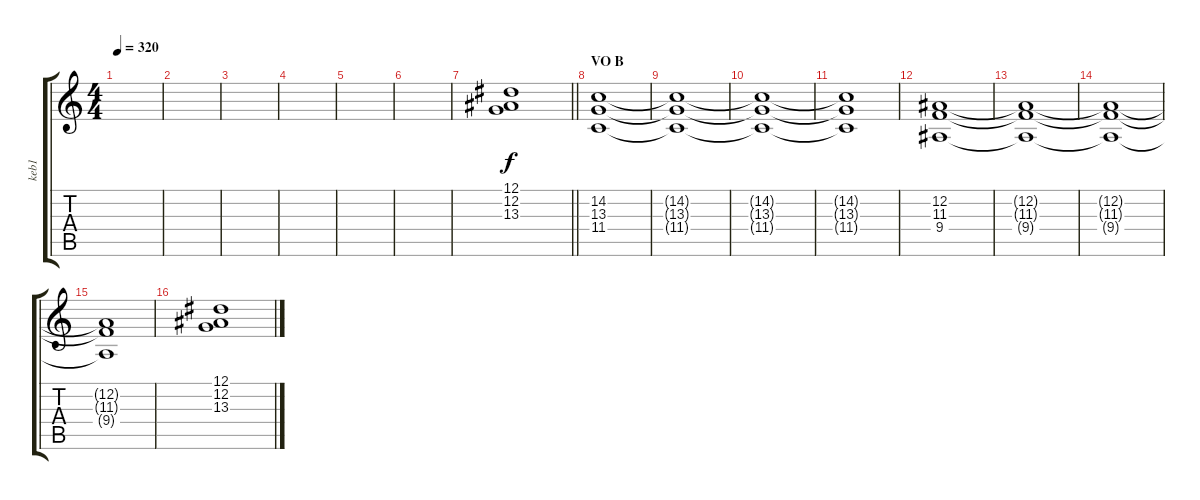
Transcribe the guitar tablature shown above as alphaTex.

\track ("keb1" "keb1") {instrument stringensemble1}
\staff {score tabs}
\tuning (Eb4 Bb3 Gb3 Db3 Ab2 Eb2) {hide}
\ts (4 4)
\tempo 320
\clef g2
\ks c
|
|
|
|
|
|
\barLineRight lightlight
(12.1 12.2 13.3).1 |
\section ("" "VO B")
(14.2 13.3 11.4).1 |
(14.2{t} 13.3{t} 11.4{t}).1 |
(14.2{t} 13.3{t} 11.4{t}).1 |
(14.2{t} 13.3{t} 11.4{t}).1 |
(12.2 11.3 9.4).1 |
(12.2{t} 11.3{t} 9.4{t}).1 |
(12.2{t} 11.3{t} 9.4{t}).1 |
(12.2{t} 11.3{t} 9.4{t}).1 |
(12.1 12.2 13.3).1
